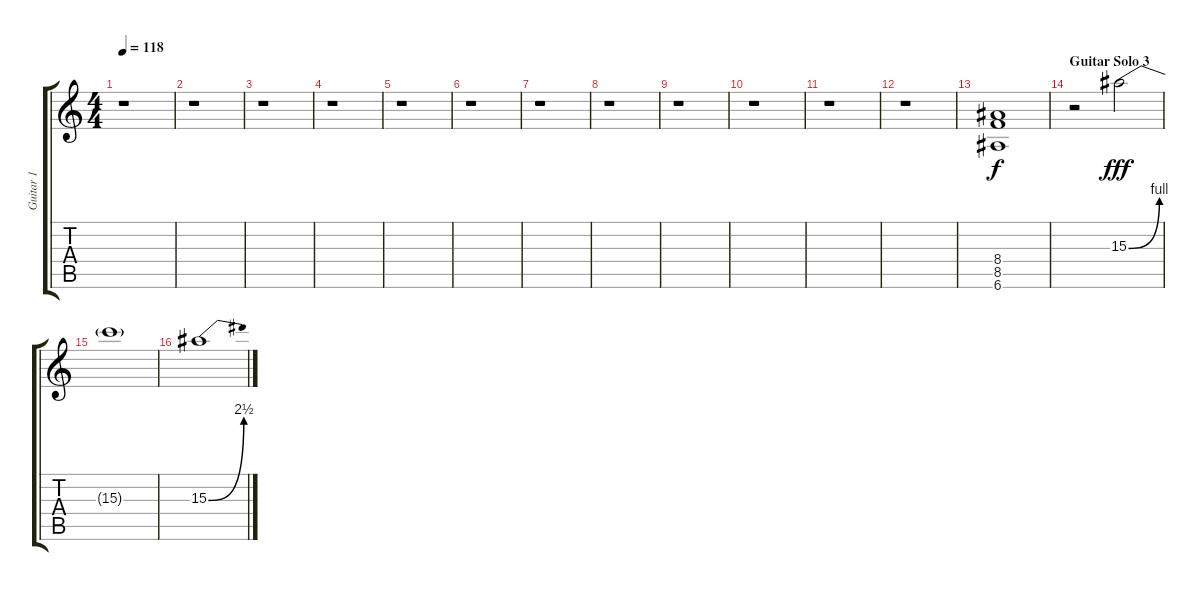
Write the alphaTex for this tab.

\track ("Guitar 1" "Guitar 1") {instrument overdrivenguitar}
\staff {score tabs}
\tuning (E4 B3 G3 D3 A2 E2) {hide}
\ts (4 4)
\tempo 118
\clef g2
\ks c
r.1{dy fff} |
r.1 |
r.1 |
r.1 |
r.1 |
r.1 |
r.1 |
r.1 |
r.1 |
r.1 |
r.1 |
r.1 |
(8.4 8.5 6.6).1{dy f} |
\section ("" "Guitar Solo 3")
r.2 15.3{be (bend 0 0 60 4)}.2{dy fff} |
15.3{t}.1 |
15.3{be (bend 0 0 60 10)}.1
